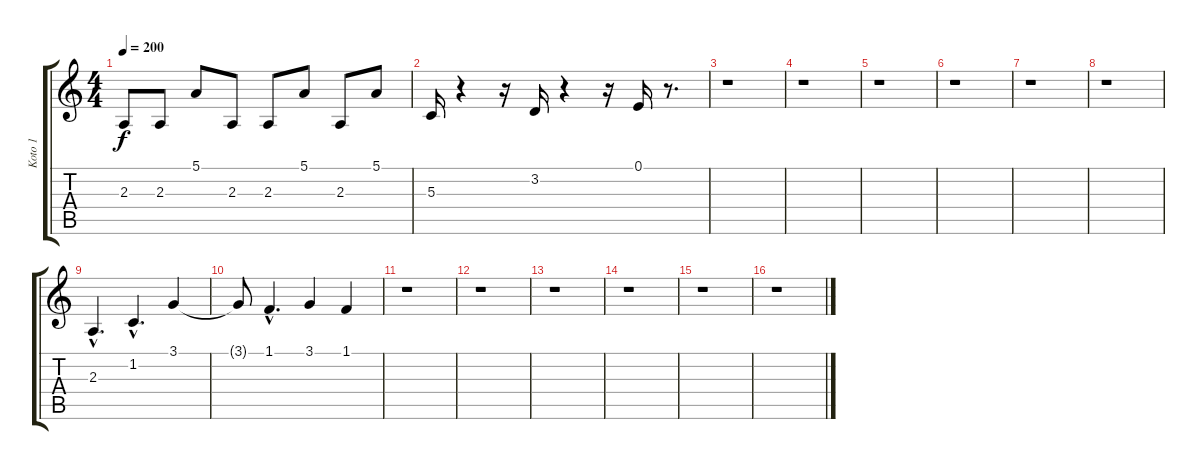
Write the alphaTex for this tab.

\track ("Koto 1" "Koto 1") {instrument koto}
\staff {score tabs}
\tuning (E4 B3 G3 D3 A2 E2) {hide}
\ts (4 4)
\tempo 200
\clef g2
\ks c
2.3.8{dy f} 2.3.8 5.1.8 2.3.8 2.3.8 5.1.8 2.3.8 5.1.8 |
5.3.16 r.4 r.16 3.2.16 r.4 r.16 0.1.16 r.8{d} |
r.1 |
r.1 |
r.1 |
r.1 |
r.1 |
r.1 |
2.3{hac}.4{d} 1.2{hac}.4{d} 3.1.4 |
3.1{t}.8 1.1{hac}.4{d} 3.1.4 1.1.4 |
r.1 |
r.1 |
r.1 |
r.1 |
r.1 |
r.1
